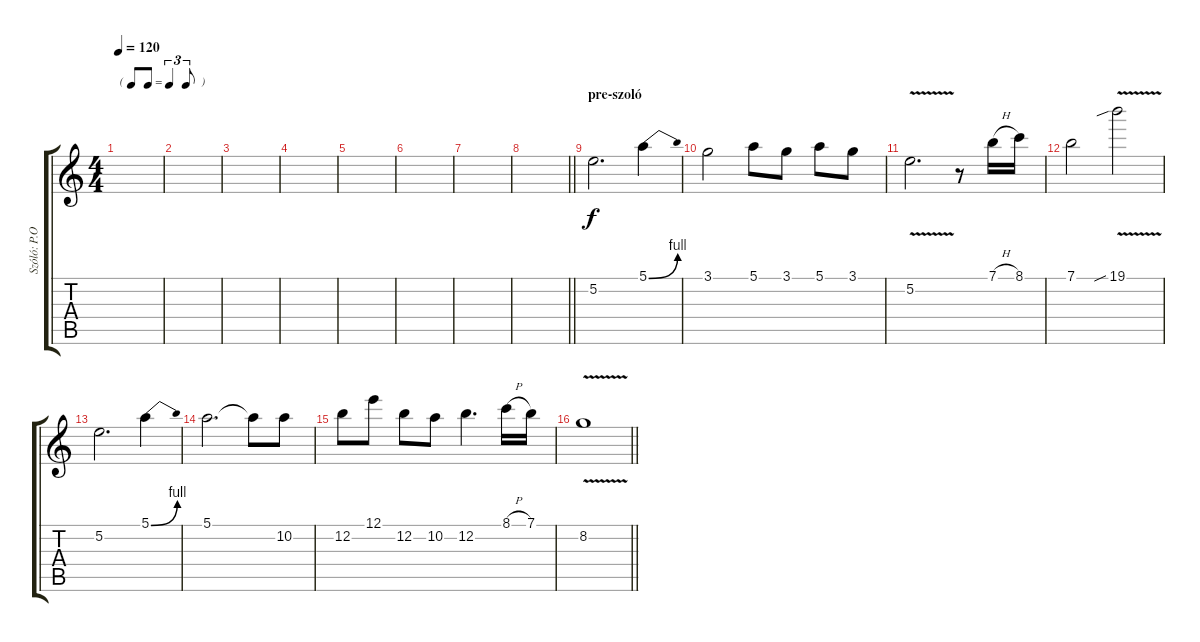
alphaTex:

\track ("Szóló: P.O.C.O.K" "Szóló: P.O") {instrument distortionguitar}
\staff {score tabs}
\tuning (E4 B3 G3 D3 A2 E2) {hide}
\ts (4 4)
\tf triplet8th
\tempo 120
\clef g2
\ks c
|
|
|
|
|
|
|
\barLineRight lightlight
|
\section ("" "pre-szoló")
5.2.2{d} 5.1{be (bend 0 0 60 4)}.4 |
3.1.2 5.1.8 3.1.8 5.1.8 3.1.8 |
5.2{v}.2{d} r.8 7.1{h}.16 8.1.16 |
7.1.2 19.1{v sib}.2 |
5.2.2{d} 5.1{be (bend 0 0 60 4)}.4 |
5.1.2{d} 5.1{t}.8 10.2.8 |
12.2.8 12.1.8 12.2.8 10.2.8 12.2.4{d} 8.1{h}.16 7.1.16 |
\barLineRight lightlight
8.2{v}.1
